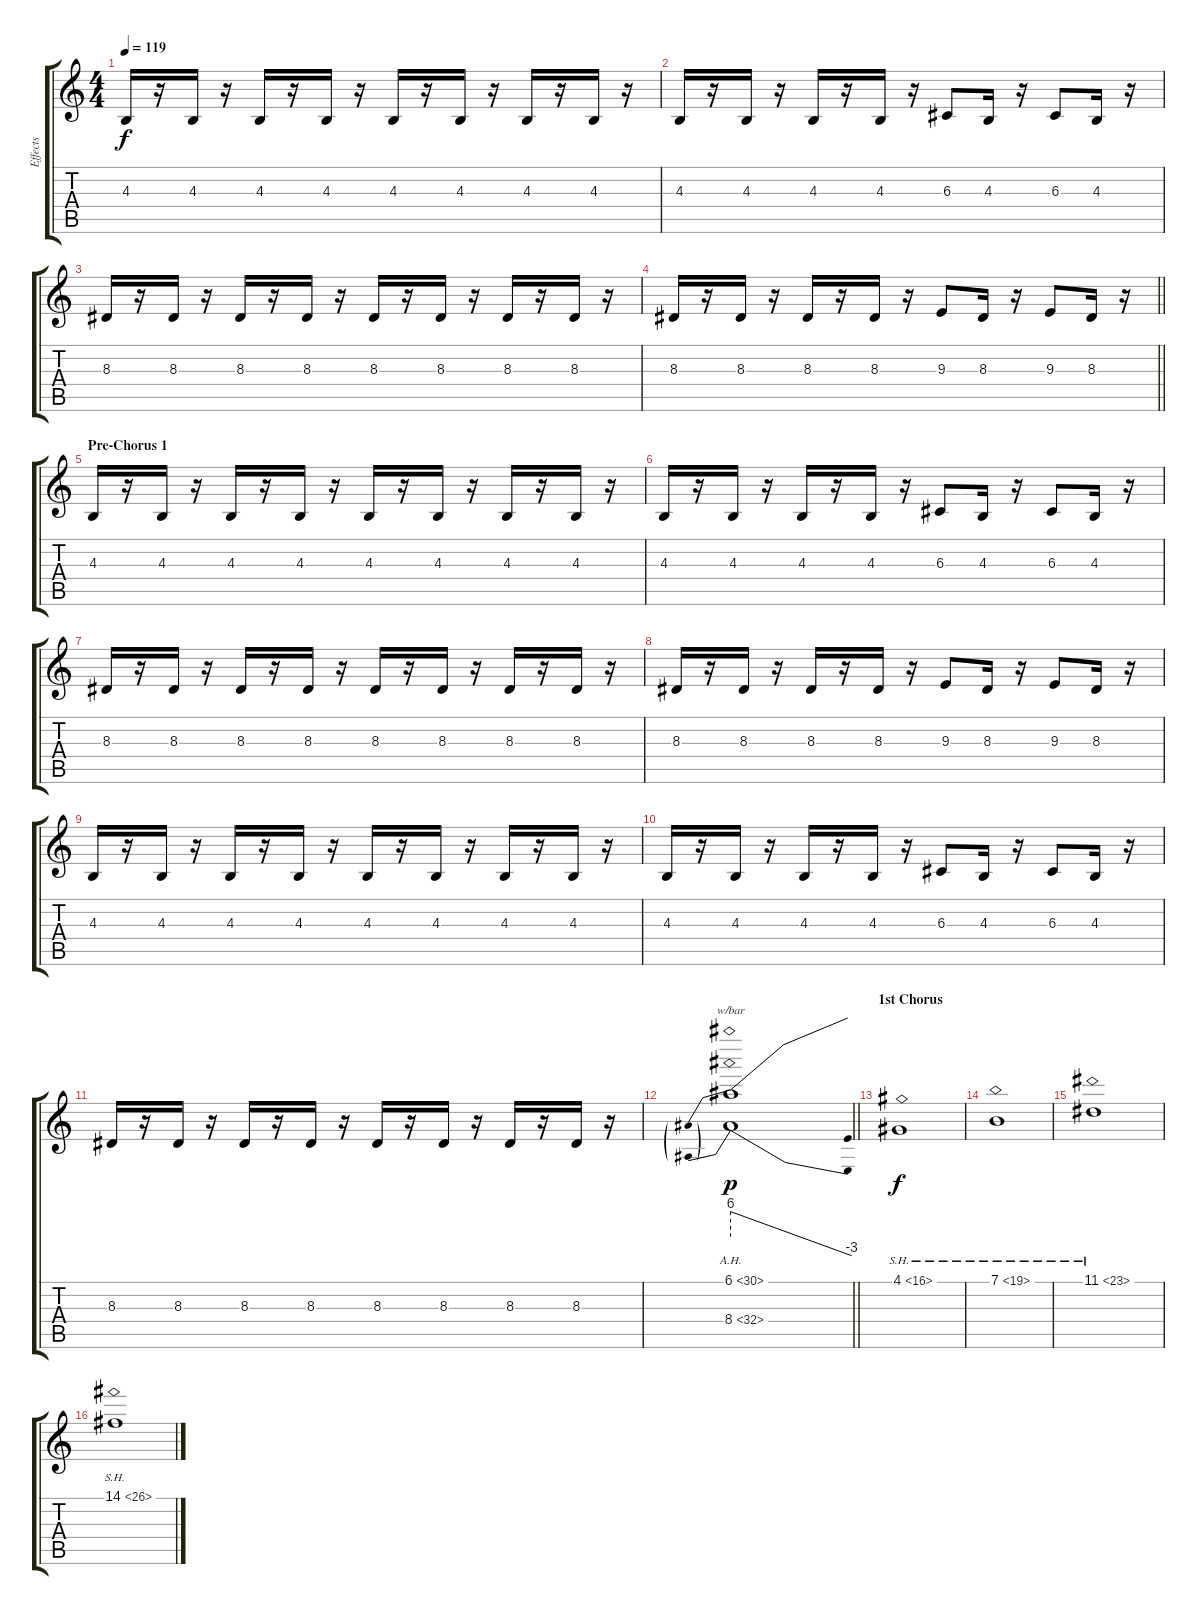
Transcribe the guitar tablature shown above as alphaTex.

\track ("Effects" "Effects") {instrument lead8bassandlead}
\staff {score tabs}
\tuning (E4 B3 G3 D3 A2 E2) {hide}
\ts (4 4)
\tempo 119
\clef g2
\ks c
4.3.16{dy f} r.16 4.3.16 r.16 4.3.16 r.16 4.3.16 r.16 4.3.16 r.16 4.3.16 r.16 4.3.16 r.16 4.3.16 r.16 |
4.3.16 r.16 4.3.16 r.16 4.3.16 r.16 4.3.16 r.16 6.3.8 4.3.16 r.16 6.3.8 4.3.16 r.16 |
8.3.16 r.16 8.3.16 r.16 8.3.16 r.16 8.3.16 r.16 8.3.16 r.16 8.3.16 r.16 8.3.16 r.16 8.3.16 r.16 |
\barLineRight lightlight
8.3.16 r.16 8.3.16 r.16 8.3.16 r.16 8.3.16 r.16 9.3.8 8.3.16 r.16 9.3.8 8.3.16 r.16 |
\section ("" "Pre-Chorus 1")
4.3.16 r.16 4.3.16 r.16 4.3.16 r.16 4.3.16 r.16 4.3.16 r.16 4.3.16 r.16 4.3.16 r.16 4.3.16 r.16 |
4.3.16 r.16 4.3.16 r.16 4.3.16 r.16 4.3.16 r.16 6.3.8 4.3.16 r.16 6.3.8 4.3.16 r.16 |
8.3.16 r.16 8.3.16 r.16 8.3.16 r.16 8.3.16 r.16 8.3.16 r.16 8.3.16 r.16 8.3.16 r.16 8.3.16 r.16 |
8.3.16 r.16 8.3.16 r.16 8.3.16 r.16 8.3.16 r.16 9.3.8 8.3.16 r.16 9.3.8 8.3.16 r.16 |
4.3.16 r.16 4.3.16 r.16 4.3.16 r.16 4.3.16 r.16 4.3.16 r.16 4.3.16 r.16 4.3.16 r.16 4.3.16 r.16 |
4.3.16 r.16 4.3.16 r.16 4.3.16 r.16 4.3.16 r.16 6.3.8 4.3.16 r.16 6.3.8 4.3.16 r.16 |
8.3.16 r.16 8.3.16 r.16 8.3.16 r.16 8.3.16 r.16 8.3.16 r.16 8.3.16 r.16 8.3.16 r.16 8.3.16 r.16 |
\barLineRight lightlight
(6.1{ah 24} 8.4{ah 24}).1{tbe (predivedive default 0 24 60 -12) dy p instrument lead2sawtooth} |
\section ("" "1st Chorus")
4.1{sh 12}.1{dy f volume 10 instrument synthstrings1} |
7.1{sh 12}.1 |
11.1{sh 12}.1 |
14.1{sh 12}.1
